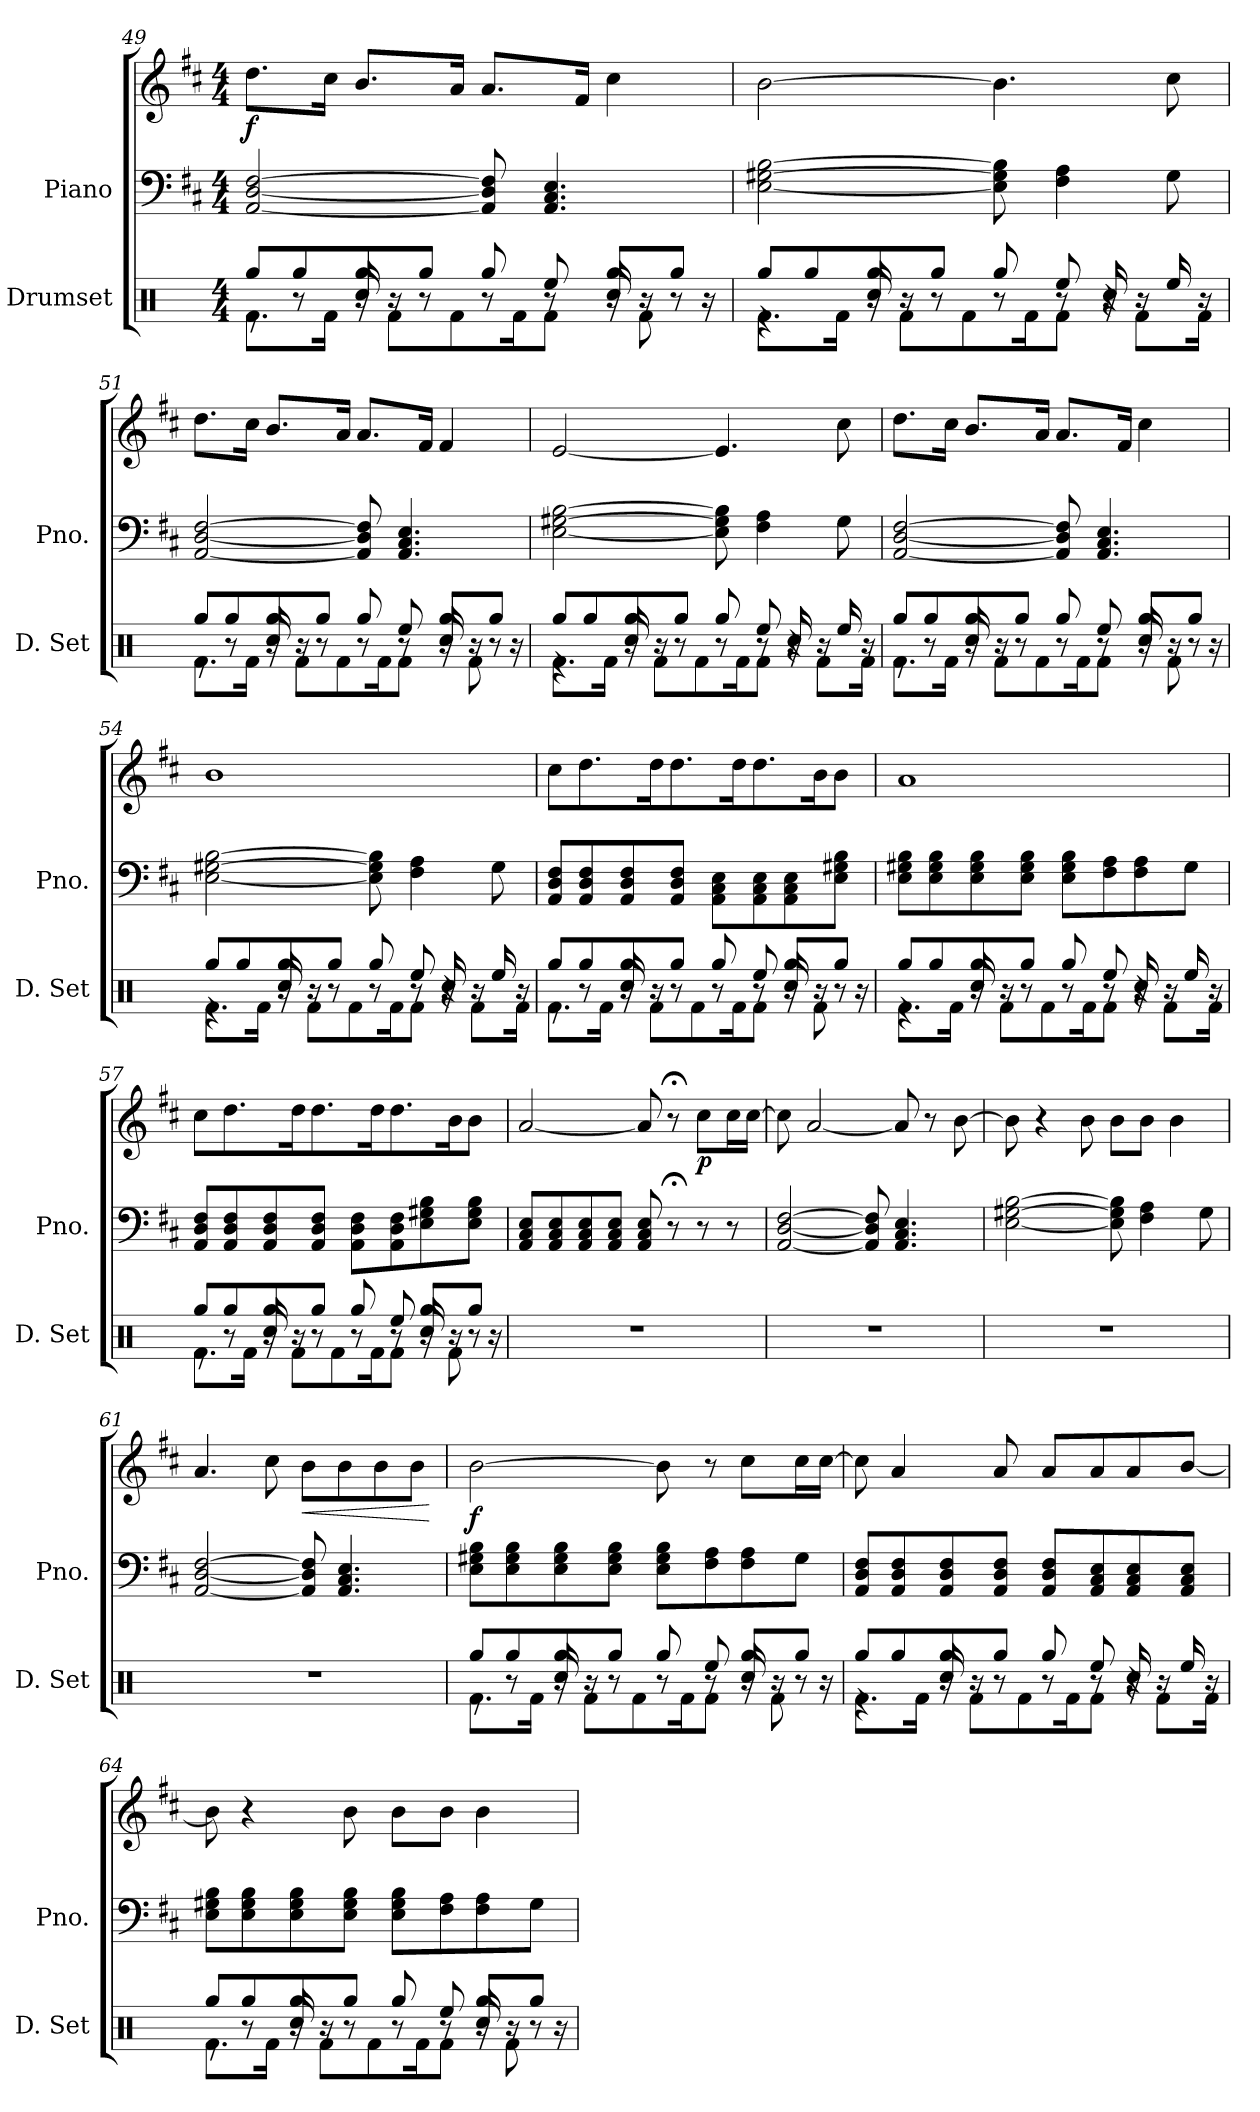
**kern	**kern	**kern	**dynam
*part2	*part1	*part1	*part1
*staff3	*staff2	*staff1	*staff1/2
*I"Drumset	*I"Piano	*	*
*I'D. Set	*I'Pno.	*	*
*clefX	*clefF4	*clefG2	*
*k[]	*k[f#c#]	*k[f#c#]	*
*M4/4	*M4/4	*M4/4	*
=49	=49	=49	=49
*^	*	*	*
*	*^	*	*	*
!	!	!	!	!	!LO:DY:b
8re	8.Rf\L	8Rgg/L	[2AA/ [2D/ [2F#/	8.dd\L	f
8r	.	8Rgg/	.	.	.
.	16Rf\Jk	.	.	16cc#\Jk	.
16Rcc/	16r	8Rgg/	.	8.b/L	.
16r	8Rf\L	.	.	.	.
8r	.	8Rgg/J	.	.	.
.	8Rf\	.	.	16a/Jk	.
8r	.	8Rgg/	8AA/] 8D/] 8F#/]	8.a/L	.
.	16Rf\K	.	.	.	.
8Ree/	8Rf\J	8r	4.AA/ 4.C#/ 4.E/	.	.
.	.	.	.	16f#/Jk	.
16Rcc/	16r	8Rgg/L	.	4cc#\	.
16r	8Rf\	.	.	.	.
8r	.	8Rgg/J	.	.	.
.	16r	.	.	.	.
!!LO:PB:g=z
=50	=50	=50	=50	=50	=50
4re	8.Rf\L	8Rgg/L	[2E\ [2G#X\ [2B\	[2b\	.
.	.	8Rgg/	.	.	.
.	16Rf\Jk	.	.	.	.
16Rcc/	16r	8Rgg/	.	.	.
16r	8Rf\L	.	.	.	.
8r	.	8Rgg/J	.	.	.
.	8Rf\	.	.	.	.
8r	.	8Rgg/	8E\] 8G#\] 8B\]	4.b\]	.
.	16Rf\K	.	.	.	.
8Ree/	8Rf\J	8r	4F#\ 4A\	.	.
16Rcc/	16r	4r	.	.	.
16r	8Rf\L	.	.	.	.
16Ree/	.	.	8G#\	8cc#\	.
16r	16Rf\Jk	.	.	.	.
=51	=51	=51	=51	=51	=51
8re	8.Rf\L	8Rgg/L	[2AA/ [2D/ [2F#/	8.dd\L	.
8r	.	8Rgg/	.	.	.
.	16Rf\Jk	.	.	16cc#\Jk	.
16Rcc/	16r	8Rgg/	.	8.b/L	.
16r	8Rf\L	.	.	.	.
8r	.	8Rgg/J	.	.	.
.	8Rf\	.	.	16a/Jk	.
8r	.	8Rgg/	8AA/] 8D/] 8F#/]	8.a/L	.
.	16Rf\K	.	.	.	.
8Ree/	8Rf\J	8r	4.AA/ 4.C#/ 4.E/	.	.
.	.	.	.	16f#/Jk	.
16Rcc/	16r	8Rgg/L	.	4f#/	.
16r	8Rf\	.	.	.	.
8r	.	8Rgg/J	.	.	.
.	16r	.	.	.	.
!!LO:LB:g=z
=52	=52	=52	=52	=52	=52
4re	8.Rf\L	8Rgg/L	[2E\ [2G#X\ [2B\	[2e/	.
.	.	8Rgg/	.	.	.
.	16Rf\Jk	.	.	.	.
16Rcc/	16r	8Rgg/	.	.	.
16r	8Rf\L	.	.	.	.
8r	.	8Rgg/J	.	.	.
.	8Rf\	.	.	.	.
8r	.	8Rgg/	8E\] 8G#\] 8B\]	4.e/]	.
.	16Rf\K	.	.	.	.
8Ree/	8Rf\J	8r	4F#\ 4A\	.	.
16Rcc/	16r	4r	.	.	.
16r	8Rf\L	.	.	.	.
16Ree/	.	.	8G#\	8cc#\	.
16r	16Rf\Jk	.	.	.	.
=53	=53	=53	=53	=53	=53
8re	8.Rf\L	8Rgg/L	[2AA/ [2D/ [2F#/	8.dd\L	.
8r	.	8Rgg/	.	.	.
.	16Rf\Jk	.	.	16cc#\Jk	.
16Rcc/	16r	8Rgg/	.	8.b/L	.
16r	8Rf\L	.	.	.	.
8r	.	8Rgg/J	.	.	.
.	8Rf\	.	.	16a/Jk	.
8r	.	8Rgg/	8AA/] 8D/] 8F#/]	8.a/L	.
.	16Rf\K	.	.	.	.
8Ree/	8Rf\J	8r	4.AA/ 4.C#/ 4.E/	.	.
.	.	.	.	16f#/Jk	.
16Rcc/	16r	8Rgg/L	.	4cc#\	.
16r	8Rf\	.	.	.	.
8r	.	8Rgg/J	.	.	.
.	16r	.	.	.	.
!!LO:LB:g=z
=54	=54	=54	=54	=54	=54
4re	8.Rf\L	8Rgg/L	[2E\ [2G#X\ [2B\	1b	.
.	.	8Rgg/	.	.	.
.	16Rf\Jk	.	.	.	.
16Rcc/	16r	8Rgg/	.	.	.
16r	8Rf\L	.	.	.	.
8r	.	8Rgg/J	.	.	.
.	8Rf\	.	.	.	.
8r	.	8Rgg/	8E\] 8G#\] 8B\]	.	.
.	16Rf\K	.	.	.	.
8Ree/	8Rf\J	8r	4F#\ 4A\	.	.
16Rcc/	16r	4r	.	.	.
16r	8Rf\L	.	.	.	.
16Ree/	.	.	8G#\	.	.
16r	16Rf\Jk	.	.	.	.
=55	=55	=55	=55	=55	=55
8re	8.Rf\L	8Rgg/L	8AA/ 8D/ 8F#/L	8cc#\L	.
8r	.	8Rgg/	8AA/ 8D/ 8F#/	8.dd\	.
.	16Rf\Jk	.	.	.	.
16Rcc/	16r	8Rgg/	8AA/ 8D/ 8F#/	.	.
16r	8Rf\L	.	.	16dd\K	.
8r	.	8Rgg/J	8AA/ 8D/ 8F#/J	8.dd\	.
.	8Rf\	.	.	.	.
8r	.	8Rgg/	8AA\ 8C#\ 8E\L	.	.
.	16Rf\K	.	.	16dd\K	.
8Ree/	8Rf\J	8r	8AA\ 8C#\ 8E\	8.dd\	.
16Rcc/	16r	8Rgg/L	8AA\ 8C#\ 8E\	.	.
16r	8Rf\	.	.	16b\K	.
8r	.	8Rgg/J	8E\ 8G#X\ 8B\J	8b\J	.
.	16r	.	.	.	.
!!LO:PB:g=z
=56	=56	=56	=56	=56	=56
4re	8.Rf\L	8Rgg/L	8E\ 8G#X\ 8B\L	1a	.
.	.	8Rgg/	8E\ 8G#\ 8B\	.	.
.	16Rf\Jk	.	.	.	.
16Rcc/	16r	8Rgg/	8E\ 8G#\ 8B\	.	.
16r	8Rf\L	.	.	.	.
8r	.	8Rgg/J	8E\ 8G#\ 8B\J	.	.
.	8Rf\	.	.	.	.
8r	.	8Rgg/	8E\ 8G#\ 8B\L	.	.
.	16Rf\K	.	.	.	.
8Ree/	8Rf\J	8r	8F#\ 8A\	.	.
16Rcc/	16r	4r	8F#\ 8A\	.	.
16r	8Rf\L	.	.	.	.
16Ree/	.	.	8G#\J	.	.
16r	16Rf\Jk	.	.	.	.
=57	=57	=57	=57	=57	=57
8re	8.Rf\L	8Rgg/L	8AA/ 8D/ 8F#/L	8cc#\L	.
8r	.	8Rgg/	8AA/ 8D/ 8F#/	8.dd\	.
.	16Rf\Jk	.	.	.	.
16Rcc/	16r	8Rgg/	8AA/ 8D/ 8F#/	.	.
16r	8Rf\L	.	.	16dd\K	.
8r	.	8Rgg/J	8AA/ 8D/ 8F#/J	8.dd\	.
.	8Rf\	.	.	.	.
8r	.	8Rgg/	8AA\ 8D\ 8F#\L	.	.
.	16Rf\K	.	.	16dd\K	.
8Ree/	8Rf\J	8r	8AA\ 8D\ 8F#\	8.dd\	.
16Rcc/	16r	8Rgg/L	8E\ 8G#X\ 8B\	.	.
16r	8Rf\	.	.	16b\K	.
8r	.	8Rgg/J	8E\ 8G#\ 8B\J	8b\J	.
.	16r	.	.	.	.
*v	*v	*v	*	*	*
=58	=58	=58	=58
1r	8AA/ 8C#/ 8E/L	[2a/	.
.	8AA/ 8C#/ 8E/	.	.
.	8AA/ 8C#/ 8E/	.	.
.	8AA/ 8C#/ 8E/J	.	.
.	8AA/ 8C#/ 8E/	8a/]	.
.	8r;<	8r;<	.
!	!	!	!LO:DY:b
.	8r	8cc#\L	p
.	8r	16cc#\L	.
.	.	[16cc#\JJ	.
!!LO:LB:g=z
=59	=59	=59	=59
1r	[2AA/ [2D/ [2F#/	8cc#\]	.
.	.	[2a/	.
.	8AA/] 8D/] 8F#/]	.	.
.	4.AA/ 4.C#/ 4.E/	8a/]	.
.	.	8r	.
.	.	[8b\	.
=60	=60	=60	=60
1r	[2E\ [2G#X\ [2B\	8b\]	.
.	.	4r	.
.	.	8b\	.
.	8E\] 8G#\] 8B\]	8b\L	.
.	4F#\ 4A\	8b\J	.
.	.	4b\	.
.	8G#\	.	.
=61	=61	=61	=61
1r	[2AA/ [2D/ [2F#/	4.a/	.
.	.	8cc#\	.
!	!	!	!LO:HP:b
.	8AA/] 8D/] 8F#/]	8b\L	<
.	4.AA/ 4.C#/ 4.E/	8b\	.
.	.	8b\	.
.	.	8b\J	.
.	.	.	[
=62	=62	=62	=62
*^	*	*	*
*	*^	*	*	*
!	!	!	!	!	!LO:DY:b
8re	8.Rf\L	8Rgg/L	8E\ 8G#X\ 8B\L	[2b\	f
8r	.	8Rgg/	8E\ 8G#\ 8B\	.	.
.	16Rf\Jk	.	.	.	.
16Rcc/	16r	8Rgg/	8E\ 8G#\ 8B\	.	.
16r	8Rf\L	.	.	.	.
8r	.	8Rgg/J	8E\ 8G#\ 8B\J	.	.
.	8Rf\	.	.	.	.
8r	.	8Rgg/	8E\ 8G#\ 8B\L	8b\]	.
.	16Rf\K	.	.	.	.
8Ree/	8Rf\J	8r	8F#\ 8A\	8r	.
16Rcc/	16r	8Rgg/L	8F#\ 8A\	8cc#\L	.
16r	8Rf\	.	.	.	.
8r	.	8Rgg/J	8G#\J	16cc#\L	.
.	16r	.	.	[16cc#\JJ	.
!!LO:LB:g=z
=63	=63	=63	=63	=63	=63
4re	8.Rf\L	8Rgg/L	8AA/ 8D/ 8F#/L	8cc#\]	.
.	.	8Rgg/	8AA/ 8D/ 8F#/	4a/	.
.	16Rf\Jk	.	.	.	.
16Rcc/	16r	8Rgg/	8AA/ 8D/ 8F#/	.	.
16r	8Rf\L	.	.	.	.
8r	.	8Rgg/J	8AA/ 8D/ 8F#/J	8a/	.
.	8Rf\	.	.	.	.
8r	.	8Rgg/	8AA/ 8D/ 8F#/L	8a/L	.
.	16Rf\K	.	.	.	.
8Ree/	8Rf\J	8r	8AA/ 8C#/ 8E/	8a/	.
16Rcc/	16r	4r	8AA/ 8C#/ 8E/	8a/	.
16r	8Rf\L	.	.	.	.
16Ree/	.	.	8AA/ 8C#/ 8E/J	[8b/J	.
16r	16Rf\Jk	.	.	.	.
=64	=64	=64	=64	=64	=64
8re	8.Rf\L	8Rgg/L	8E\ 8G#X\ 8B\L	8b\]	.
8r	.	8Rgg/	8E\ 8G#\ 8B\	4r	.
.	16Rf\Jk	.	.	.	.
16Rcc/	16r	8Rgg/	8E\ 8G#\ 8B\	.	.
16r	8Rf\L	.	.	.	.
8r	.	8Rgg/J	8E\ 8G#\ 8B\J	8b\	.
.	8Rf\	.	.	.	.
8r	.	8Rgg/	8E\ 8G#\ 8B\L	8b\L	.
.	16Rf\K	.	.	.	.
8Ree/	8Rf\J	8r	8F#\ 8A\	8b\J	.
16Rcc/	16r	8Rgg/L	8F#\ 8A\	4b\	.
16r	8Rf\	.	.	.	.
8r	.	8Rgg/J	8G#\J	.	.
.	16r	.	.	.	.
*v	*v	*v	*	*	*
=	=	=	=
*-	*-	*-	*-
